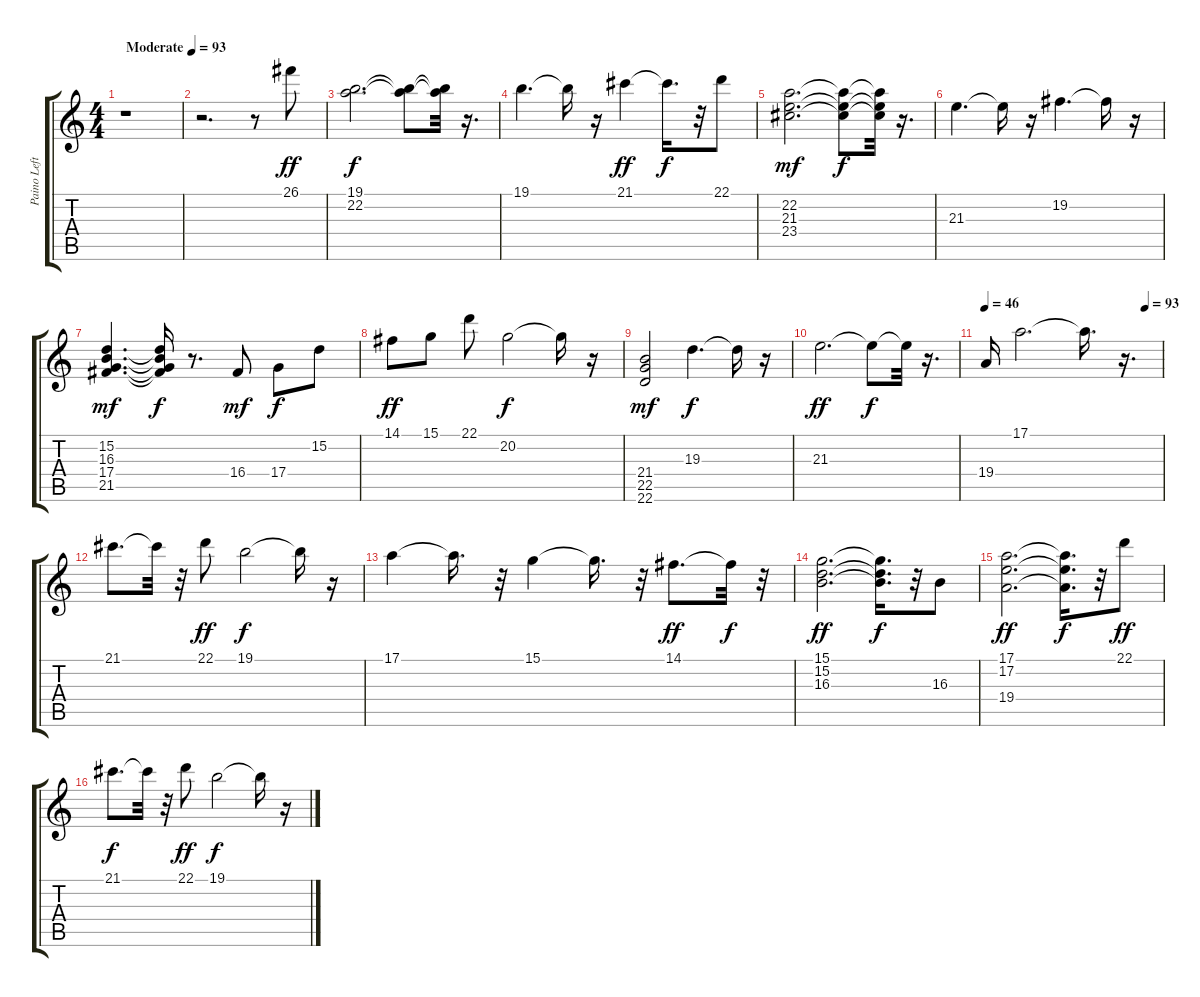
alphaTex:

\track ("Paino Left Hand" "Paino Left") {instrument acousticgrandpiano}
\staff {score tabs}
\tuning (E4 B3 G3 D3 A2 E2) {hide}
\ts (4 4)
\tempo (93 "Moderate")
\clef g2
\ks c
r.1{dy ff instrument acousticgrandpiano} |
r.2{d} r.8 26.1.8 |
(19.1 22.2).2{d dy f} (19.1{t} 22.2{t}).8 (19.1{t} 22.2{t}).32 r.16{d} |
19.1.4{d} 19.1{t}.16 r.16 21.1.4{dy ff} 21.1{t}.16{d dy f} r.32 22.1.8 |
(22.2 21.3 23.4).2{d dy mf} (22.2{t} 21.3{t} 23.4{t}).8{dy f} (22.2{t} 21.3{t} 23.4{t}).32 r.16{d} |
21.3.4{d} 21.3{t}.16 r.16 19.2.4{d} 19.2{t}.16 r.16 |
(15.2 16.3 17.4 21.5).4{d dy mf} (15.2{t} 16.3{t} 17.4{t} 21.5{t}).16{dy f} r.8{d} 16.4.8{dy mf} 17.4.8{dy f} 15.2.8 |
14.1.8{dy ff} 15.1.8 22.1.8 20.2.2{dy f} 20.2{t}.16 r.16 |
(21.4 22.5 22.6).2{dy mf} 19.3.4{d dy f} 19.3{t}.16 r.16 |
21.3.2{d dy ff} 21.3{t}.8{dy f} 21.3{t}.32 r.16{d} |
\tempo 46
\tempo (93 0.90625)
19.4.16 17.1.2{d} 17.1{t}.16{d} r.16{d} |
21.1.8{d} 21.1{t}.32 r.32 22.1.8{dy ff} 19.1.2{dy f} 19.1{t}.16 r.16 |
17.1.4 17.1{t}.16{d} r.32 15.1.4 15.1{t}.16{d} r.32 14.1.8{d dy ff} 14.1{t}.32{dy f} r.32 |
(15.1 15.2 16.3).2{d dy ff} (15.1{t} 15.2{t} 16.3{t}).16{d dy f} r.32 16.3.8 |
(17.1 17.2 19.4).2{d dy ff} (17.1{t} 17.2{t} 19.4{t}).16{d dy f} r.32 22.1.8{dy ff} |
21.1.8{d dy f} 21.1{t}.32 r.32 22.1.8{dy ff} 19.1.2{dy f} 19.1{t}.16 r.16
